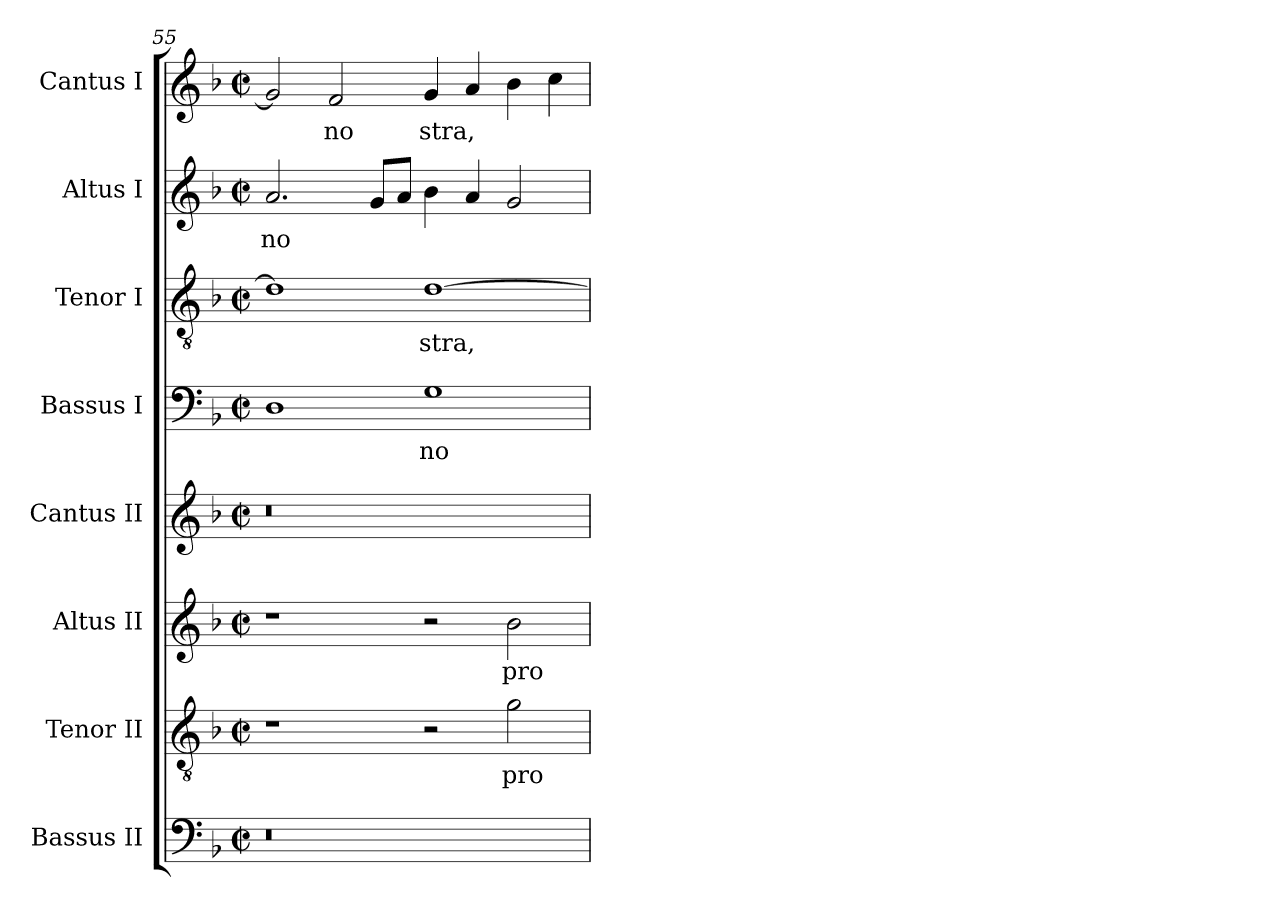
**kern	**kern	**text	**kern	**text	**kern	**kern	**text	**kern	**text	**kern	**text	**kern	**text
*part8	*part7	*part7	*part6	*part6	*part5	*part4	*part4	*part3	*part3	*part2	*part2	*part1	*part1
*staff8	*staff7	*staff7	*staff6	*staff6	*staff5	*staff4	*staff4	*staff3	*staff3	*staff2	*staff2	*staff1	*staff1
*I"Bassus II	*I"Tenor II	*	*I"Altus II	*	*I"Cantus II	*I"Bassus I	*	*I"Tenor I	*	*I"Altus I	*	*I"Cantus I	*
*clefF4	*clefGv2	*	*clefG2	*	*clefG2	*clefF4	*	*clefGv2	*	*clefG2	*	*clefG2	*
*k[b-]	*k[b-]	*	*k[b-]	*	*k[b-]	*k[b-]	*	*k[b-]	*	*k[b-]	*	*k[b-]	*
*F:	*F:	*	*F:	*	*F:	*F:	*	*F:	*	*F:	*	*F:	*
*M2/2	*M2/2	*	*M2/2	*	*M2/2	*M2/2	*	*M2/2	*	*M2/2	*	*M2/2	*
*met(c|)	*met(c|)	*	*met(c|)	*	*met(c|)	*met(c|)	*	*met(c|)	*	*met(c|)	*	*met(c|)	*
=55	=55	=55	=55	=55	=55	=55	=55	=55	=55	=55	=55	=55	=55
!	!	!	!	!	!	!	!	!	!	!	!LO:LY:b:cj	!	!
0r	1r	.	1r	.	0r	1D	.	1d]	.	2.a/	no	2g/]	.
!	!	!	!	!	!	!	!	!	!	!	!	!	!LO:LY:b:cj
.	.	.	.	.	.	.	.	.	.	.	.	2f/	no
.	.	.	.	.	.	.	.	.	.	8g/L	.	.	.
.	.	.	.	.	.	.	.	.	.	8a/J	.	.	.
!	!	!	!	!	!	!	!LO:LY:b:cj	!	!LO:LY:b	!	!	!	!LO:LY:b
.	2r	.	2r	.	.	1G	no-	[>1d	-stra,	4b-\	.	4g/	stra,
.	.	.	.	.	.	.	.	.	.	4a/	.	4a/	.
!	!	!LO:LY:b:cj	!	!LO:LY:b:cj	!	!	!	!	!	!	!	!	!
.	2g\	pro	2b-\	pro-	.	.	.	.	.	2g/	.	4b-\	.
.	.	.	.	.	.	.	.	.	.	.	.	4cc\	.
=	=	=	=	=	=	=	=	=	=	=	=	=	=
*-	*-	*-	*-	*-	*-	*-	*-	*-	*-	*-	*-	*-	*-
